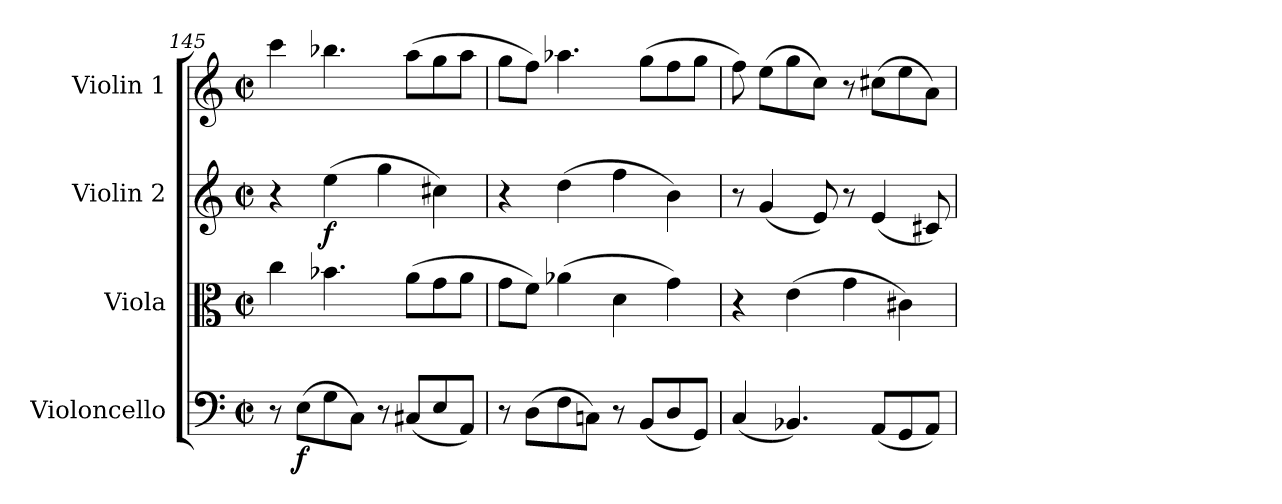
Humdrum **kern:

**kern	**dynam	**kern	**kern	**dynam	**kern
*part4	*part4	*part3	*part2	*part2	*part1
*staff4	*staff4	*staff3	*staff2	*staff2	*staff1
*I"Violoncello	*	*I"Viola	*I"Violin 2	*	*I"Violin 1
*I'Vc	*	*I'Vla	*I'Vln	*	*I'Vln
*clefF4	*	*clefC3	*clefG2	*	*clefG2
*k[]	*	*k[]	*k[]	*	*k[]
*M2/2	*	*M2/2	*M2/2	*	*M2/2
*met(c|)	*	*met(c|)	*met(c|)	*	*met(c|)
=145	=145	=145	=145	=145	=145
8r	.	4cc\	4r	.	4ccc\
!	!LO:DY:b	!	!	!	!
(8E\L	f	.	.	.	.
!	!	!	!	!LO:DY:b	!
8G\	.	4.b-X\	(4ee\	f	4.bb-X\
8C\J)	.	.	.	.	.
8r	.	.	4gg\	.	.
(8C#X/L	.	(8a\L	.	.	(8aa\L
8E/	.	8g\	4cc#X\)	.	8gg\
8AA/J)	.	8a\J	.	.	8aa\J
=146	=146	=146	=146	=146	=146
8r	.	8g\L	4r	.	8gg\L
(8D\L	.	8f\J)	.	.	8ff\J)
8F\	.	(4a-X\	(4dd\	.	4.aa-X\
8Cn\J)	.	.	.	.	.
8r	.	4d\	4ff\	.	.
(8BB/L	.	.	.	.	(8gg\L
8D/	.	4g\)	4b\)	.	8ff\
8GG/J)	.	.	.	.	8gg\J
!!LO:LB:g=z
=147	=147	=147	=147	=147	=147
(4C/	.	4r	8r	.	8ff\)
.	.	.	(4g/	.	(8ee\L
4.BB-X/)	.	(4e\	.	.	8gg\
.	.	.	8e/)	.	8cc\J)
.	.	4g\	8r	.	8r
(8AA/L	.	.	(4e/	.	(8cc#X\L
8GG/	.	4c#X\)	.	.	8ee\
8AA/J)	.	.	8c#X/)	.	8a\J)
=	=	=	=	=	=
*-	*-	*-	*-	*-	*-
